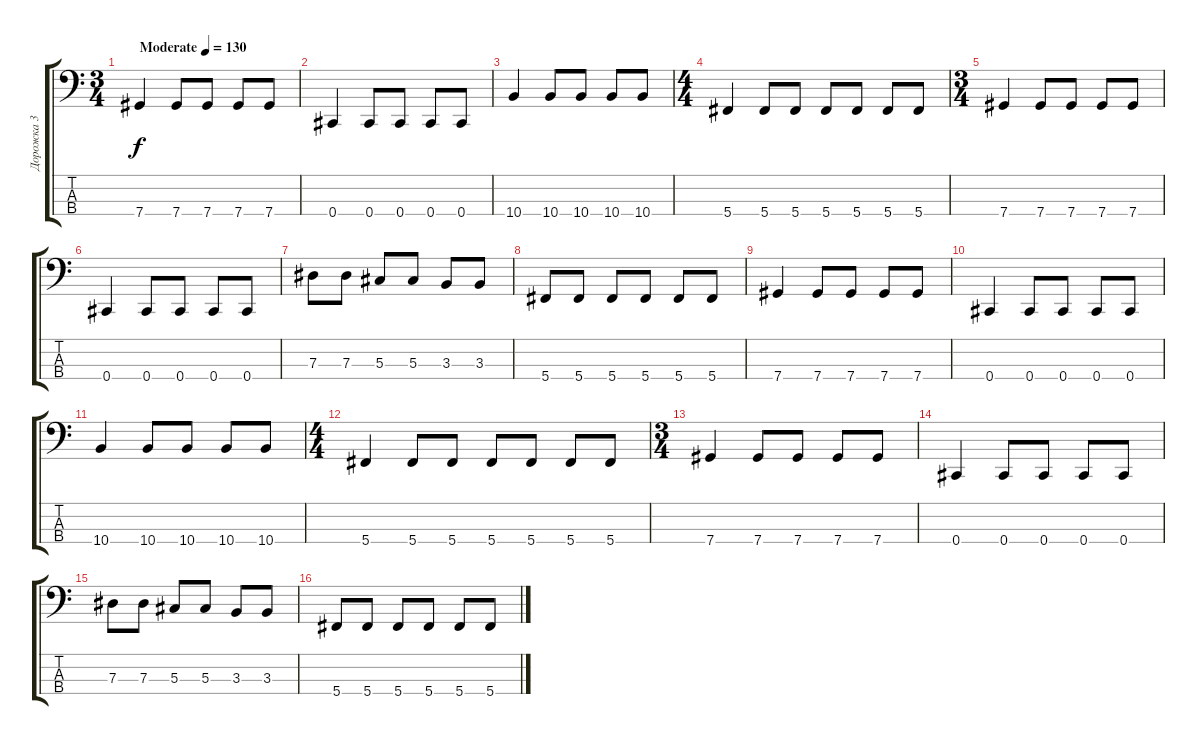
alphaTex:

\track ("Дорожка 3" "Дорожка 3") {instrument slapbass1}
\staff {score tabs}
\tuning (Gb2 Db2 Ab1 Db1) {hide}
\ts (3 4)
\tempo (130 "Moderate")
\clef f4
\ks c
7.4.4{dy f instrument slapbass1} 7.4.8 7.4.8 7.4.8 7.4.8 |
0.4.4 0.4.8 0.4.8 0.4.8 0.4.8 |
10.4.4 10.4.8 10.4.8 10.4.8 10.4.8 |
\ts (4 4)
5.4.4 5.4.8 5.4.8 5.4.8 5.4.8 5.4.8 5.4.8 |
\ts (3 4)
7.4.4 7.4.8 7.4.8 7.4.8 7.4.8 |
0.4.4 0.4.8 0.4.8 0.4.8 0.4.8 |
7.3.8 7.3.8 5.3.8 5.3.8 3.3.8 3.3.8 |
5.4.8 5.4.8 5.4.8 5.4.8 5.4.8 5.4.8 |
7.4.4 7.4.8 7.4.8 7.4.8 7.4.8 |
0.4.4 0.4.8 0.4.8 0.4.8 0.4.8 |
10.4.4 10.4.8 10.4.8 10.4.8 10.4.8 |
\ts (4 4)
5.4.4 5.4.8 5.4.8 5.4.8 5.4.8 5.4.8 5.4.8 |
\ts (3 4)
7.4.4 7.4.8 7.4.8 7.4.8 7.4.8 |
0.4.4 0.4.8 0.4.8 0.4.8 0.4.8 |
7.3.8 7.3.8 5.3.8 5.3.8 3.3.8 3.3.8 |
5.4.8 5.4.8 5.4.8 5.4.8 5.4.8 5.4.8
